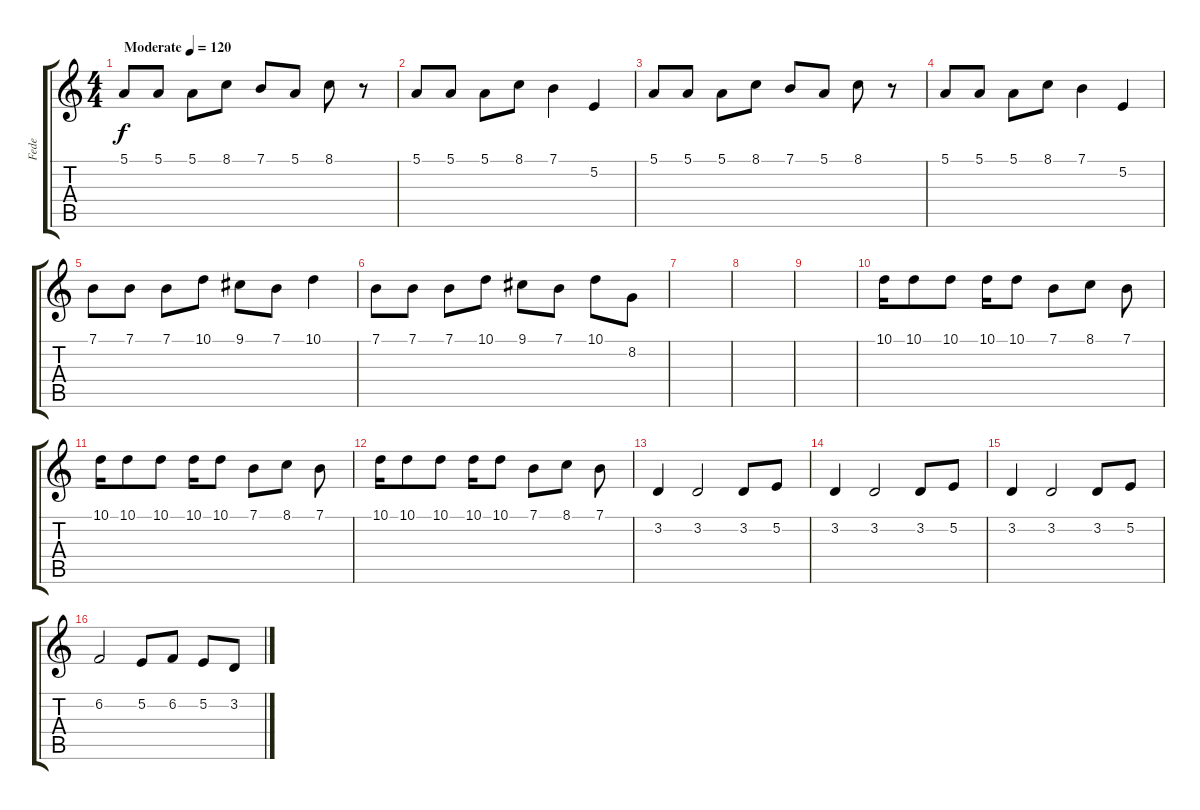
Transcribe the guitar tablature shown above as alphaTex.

\track ("Fede" "Fede") {instrument lead5charang}
\staff {score tabs}
\tuning (E4 B3 G3 D3 A2 E2) {hide}
\ts (4 4)
\tempo (120 "Moderate")
\clef g2
\ks c
5.1.8{dy f instrument lead5charang} 5.1.8 5.1.8 8.1.8 7.1.8 5.1.8 8.1.8 r.8 |
5.1.8 5.1.8 5.1.8 8.1.8 7.1.4 5.2.4 |
5.1.8 5.1.8 5.1.8 8.1.8 7.1.8 5.1.8 8.1.8 r.8 |
5.1.8 5.1.8 5.1.8 8.1.8 7.1.4 5.2.4 |
7.1.8 7.1.8 7.1.8 10.1.8 9.1.8 7.1.8 10.1.4 |
7.1.8 7.1.8 7.1.8 10.1.8 9.1.8 7.1.8 10.1.8 8.2.8 |
|
|
|
10.1.16 10.1.8 10.1.8 10.1.16 10.1.8 7.1.8 8.1.8 7.1.8 |
10.1.16 10.1.8 10.1.8 10.1.16 10.1.8 7.1.8 8.1.8 7.1.8 |
10.1.16 10.1.8 10.1.8 10.1.16 10.1.8 7.1.8 8.1.8 7.1.8 |
3.2.4 3.2.2 3.2.8 5.2.8 |
3.2.4 3.2.2 3.2.8 5.2.8 |
3.2.4 3.2.2 3.2.8 5.2.8 |
6.2.2 5.2.8 6.2.8 5.2.8 3.2.8
